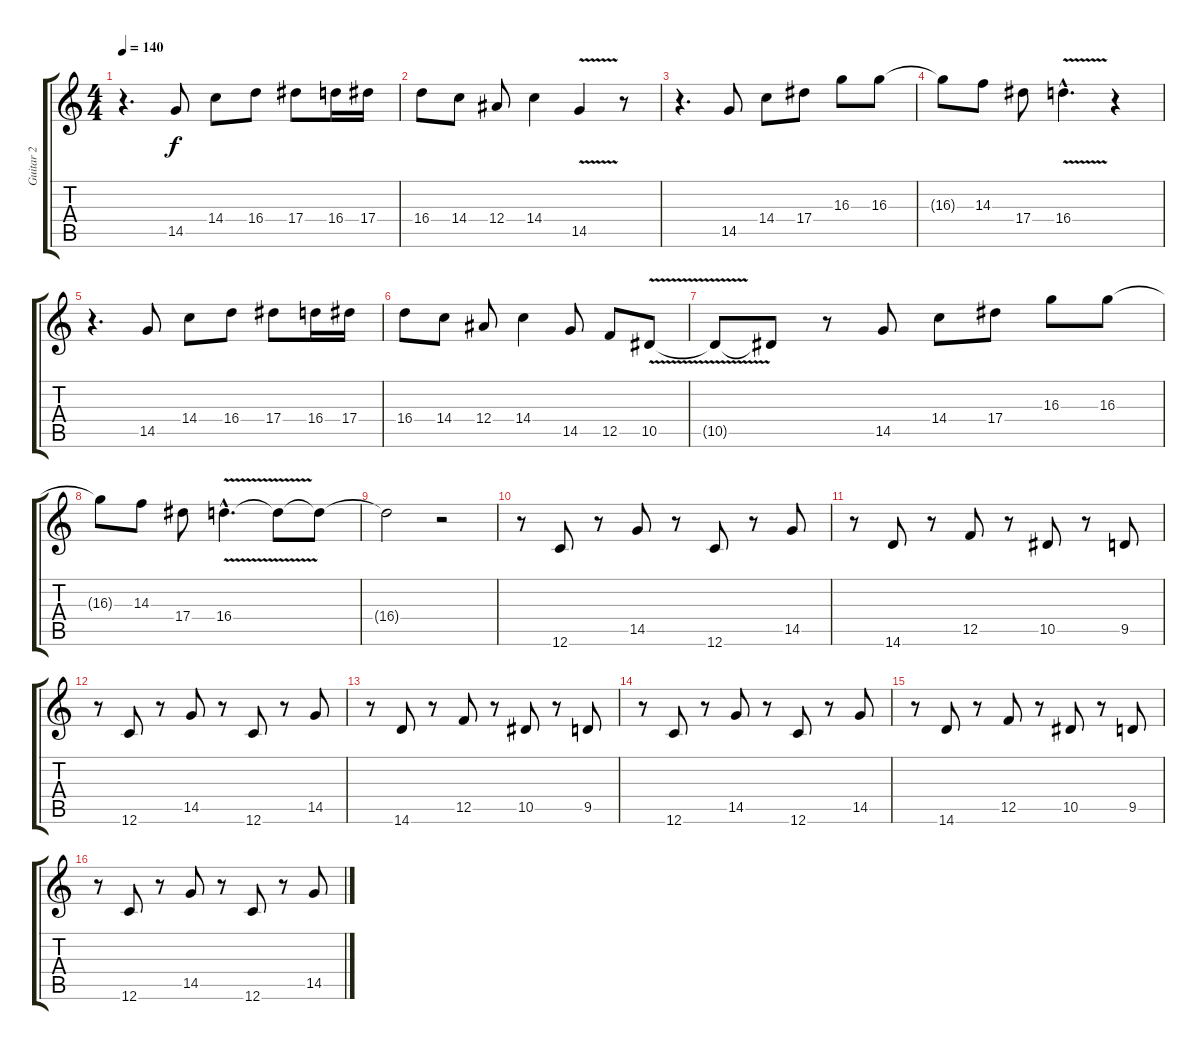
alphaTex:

\track ("Guitar 2" "Guitar 2") {instrument acousticguitarsteel}
\staff {score tabs}
\tuning (C4 G3 Eb3 Bb2 F2 C2) {hide}
\ts (4 4)
\tempo 140
\clef g2
\ks c
r.4{d dy f volume 11 balance 12 instrument acousticguitarsteel} 14.5.8 14.4.8 16.4.8 17.4.8 16.4.16 17.4.16 |
16.4.8 14.4.8 12.4.8 14.4.4 14.5{v}.4 r.8 |
r.4{d} 14.5.8 14.4.8 17.4.8 16.3.8 16.3.8 |
16.3{t}.8 14.3.8 17.4.8 16.4{v hac}.4{d} r.4 |
r.4{d} 14.5.8 14.4.8 16.4.8 17.4.8 16.4.16 17.4.16 |
16.4.8 14.4.8 12.4.8 14.4.4 14.5.8 12.5.8 10.5{v}.8 |
10.5{t}.8 10.5{t}.8 r.8 14.5.8 14.4.8 17.4.8 16.3.8 16.3.8 |
16.3{t}.8 14.3.8 17.4.8 16.4{v hac}.4{d} 16.4{t}.8 16.4{t}.8 |
16.4{t}.2 r.2 |
r.8{volume 9 balance 12 instrument electricguitarmuted} 12.6.8 r.8 14.5.8 r.8 12.6.8 r.8 14.5.8 |
r.8 14.6.8 r.8 12.5.8 r.8 10.5.8 r.8 9.5.8 |
r.8 12.6.8 r.8 14.5.8 r.8 12.6.8 r.8 14.5.8 |
r.8 14.6.8 r.8 12.5.8 r.8 10.5.8 r.8 9.5.8 |
r.8 12.6.8 r.8 14.5.8 r.8 12.6.8 r.8 14.5.8 |
r.8 14.6.8 r.8 12.5.8 r.8 10.5.8 r.8 9.5.8 |
r.8 12.6.8 r.8 14.5.8 r.8 12.6.8 r.8 14.5.8
